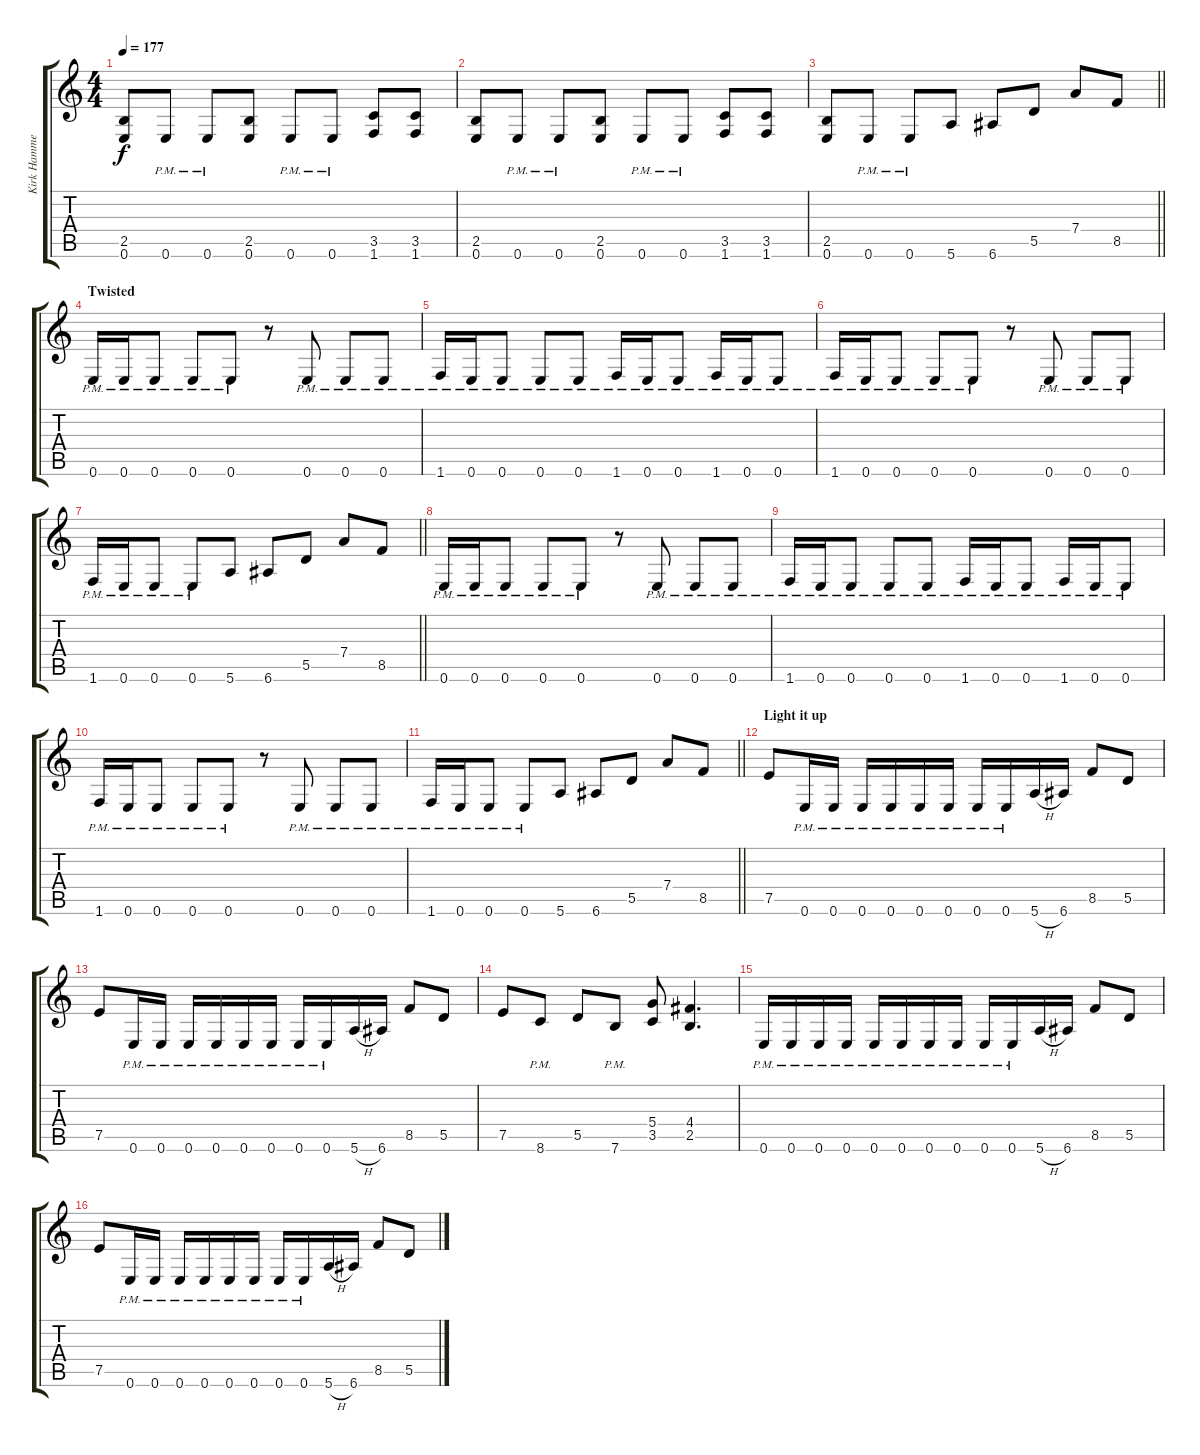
\track ("Kirk Hammett" "Kirk Hamme") {instrument distortionguitar}
\staff {score tabs}
\tuning (E4 B3 G3 D3 A2 E2) {hide}
\ts (4 4)
\tempo 177
\clef g2
\ks c
(2.5 0.6).8{dy f} 0.6{pm}.8 0.6{pm}.8 (2.5 0.6).8 0.6{pm}.8 0.6{pm}.8 (3.5 1.6).8 (3.5 1.6).8 |
(2.5 0.6).8 0.6{pm}.8 0.6{pm}.8 (2.5 0.6).8 0.6{pm}.8 0.6{pm}.8 (3.5 1.6).8 (3.5 1.6).8 |
\barLineRight lightlight
(2.5 0.6).8 0.6{pm}.8 0.6{pm}.8 5.6.8 6.6.8 5.5.8 7.4.8 8.5.8 |
\section ("" "Twisted")
0.6{pm}.16 0.6{pm}.16 0.6{pm}.8 0.6{pm}.8 0.6{pm}.8 r.8 0.6{pm}.8 0.6{pm}.8 0.6{pm}.8 |
1.6{pm}.16 0.6{pm}.16 0.6{pm}.8 0.6{pm}.8 0.6{pm}.8 1.6{pm}.16 0.6{pm}.16 0.6{pm}.8 1.6{pm}.16 0.6{pm}.16 0.6{pm}.8 |
1.6{pm}.16 0.6{pm}.16 0.6{pm}.8 0.6{pm}.8 0.6{pm}.8 r.8 0.6{pm}.8 0.6{pm}.8 0.6{pm}.8 |
\barLineRight lightlight
1.6{pm}.16 0.6{pm}.16 0.6{pm}.8 0.6{pm}.8 5.6.8 6.6.8 5.5.8 7.4.8 8.5.8 |
0.6{pm}.16 0.6{pm}.16 0.6{pm}.8 0.6{pm}.8 0.6{pm}.8 r.8 0.6{pm}.8 0.6{pm}.8 0.6{pm}.8 |
1.6{pm}.16 0.6{pm}.16 0.6{pm}.8 0.6{pm}.8 0.6{pm}.8 1.6{pm}.16 0.6{pm}.16 0.6{pm}.8 1.6{pm}.16 0.6{pm}.16 0.6{pm}.8 |
1.6{pm}.16 0.6{pm}.16 0.6{pm}.8 0.6{pm}.8 0.6{pm}.8 r.8 0.6{pm}.8 0.6{pm}.8 0.6{pm}.8 |
\barLineRight lightlight
1.6{pm}.16 0.6{pm}.16 0.6{pm}.8 0.6{pm}.8 5.6.8 6.6.8 5.5.8 7.4.8 8.5.8 |
\section ("" "Light it up")
7.5.8 0.6{pm}.16 0.6{pm}.16 0.6{pm}.16 0.6{pm}.16 0.6{pm}.16 0.6{pm}.16 0.6{pm}.16 0.6{pm}.16 5.6{h}.16 6.6.16 8.5.8 5.5.8 |
7.5.8 0.6{pm}.16 0.6{pm}.16 0.6{pm}.16 0.6{pm}.16 0.6{pm}.16 0.6{pm}.16 0.6{pm}.16 0.6{pm}.16 5.6{h}.16 6.6.16 8.5.8 5.5.8 |
7.5.8 8.6{pm}.8 5.5.8 7.6{pm}.8 (5.4 3.5).8 (4.4 2.5).4{d} |
0.6{pm}.16 0.6{pm}.16 0.6{pm}.16 0.6{pm}.16 0.6{pm}.16 0.6{pm}.16 0.6{pm}.16 0.6{pm}.16 0.6{pm}.16 0.6{pm}.16 5.6{h}.16 6.6.16 8.5.8 5.5.8 |
7.5.8 0.6{pm}.16 0.6{pm}.16 0.6{pm}.16 0.6{pm}.16 0.6{pm}.16 0.6{pm}.16 0.6{pm}.16 0.6{pm}.16 5.6{h}.16 6.6.16 8.5.8 5.5.8
